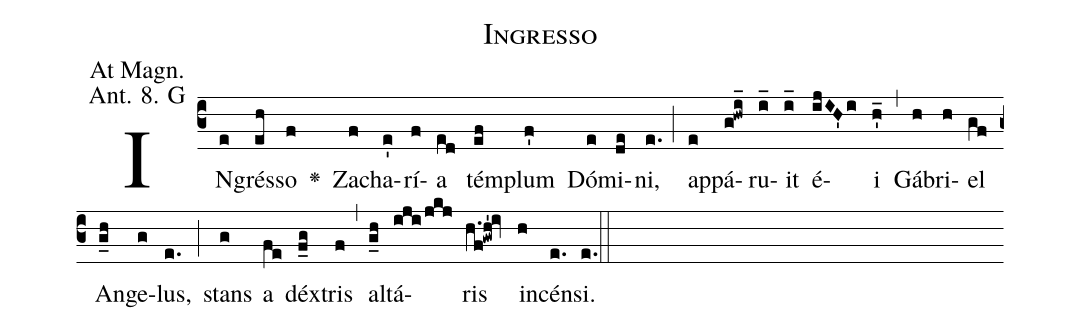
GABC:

name: Ingresso;
office-part: Magnificat Antiphon;
mode: 8G;
annotation: At Magn.;
annotation: Ant. 8. G;
def-m1:}{\greseteolcustos{manual}{;
def-m2:\ifx\breakbeforeEuouae\undefined\else;
def-m3:\fi}\ifx\noeuouae\undefined\def\noeuouae{F}\fi\if\noeuouae F{;
def-m4:}\fi;
%%
% The syntax in this part is called gabc. Please refer to http://home.gna.org/gregorio/gabc/#basis
(c3)IN(e)grés(eh)so(f) <v>\greheightstar</v>()
Za(f)cha(e')rí(f)a(ed) tém(ef)plum(f') Dó(e)mi(de)ni,(e.) (;)
ap(e)pá(g!hwi_)ru(i_)it(i_) é(ijIH'i)i(h'_) (,) Gá(h)bri(h)el(gf) An(g_h)ge(g)lus,(e.) (;)
stans(g) a(fe) déx(f_g)tris(f) (,)
al(g_h)tá(iji/jkj)ris(h.f!gwh'!iv) in(h)cén(e.[em1])si.(e.) (::[em2]z[em3])

E(h) u(h) o(g) u(h) a(f) e.(e.) (::[em4])
